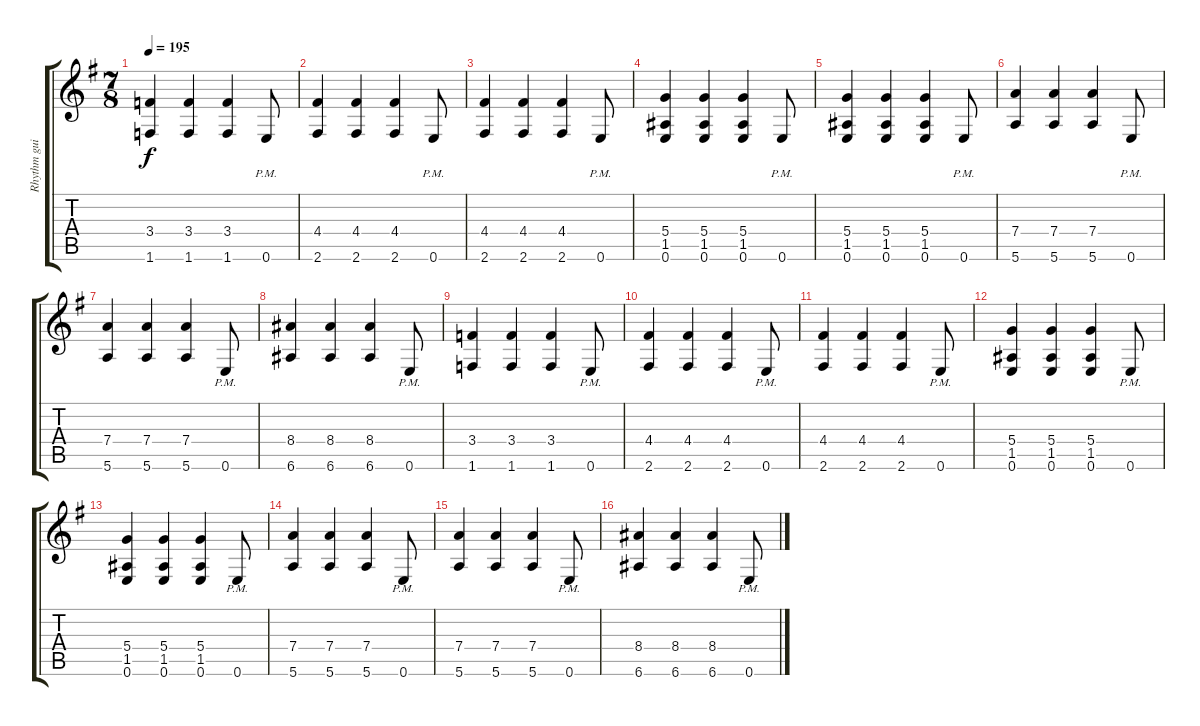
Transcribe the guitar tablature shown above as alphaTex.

\track ("Rhythm guitar" "Rhythm gui") {instrument distortionguitar}
\staff {score tabs}
\tuning (E4 B3 G3 D3 A2 E2) {hide}
\ts (7 8)
\tempo 195
\clef g2
\ks eminor
(3.4 1.6).4{dy f} (3.4 1.6).4 (3.4 1.6).4 0.6{pm}.8 |
(4.4 2.6).4 (4.4 2.6).4 (4.4 2.6).4 0.6{pm}.8 |
(4.4 2.6).4 (4.4 2.6).4 (4.4 2.6).4 0.6{pm}.8 |
(5.4 1.5 0.6).4 (5.4 1.5 0.6).4 (5.4 1.5 0.6).4 0.6{pm}.8 |
(5.4 1.5 0.6).4 (5.4 1.5 0.6).4 (5.4 1.5 0.6).4 0.6{pm}.8 |
(7.4 5.6).4 (7.4 5.6).4 (7.4 5.6).4 0.6{pm}.8 |
(7.4 5.6).4 (7.4 5.6).4 (7.4 5.6).4 0.6{pm}.8 |
(8.4 6.6).4 (8.4 6.6).4 (8.4 6.6).4 0.6{pm}.8 |
(3.4 1.6).4 (3.4 1.6).4 (3.4 1.6).4 0.6{pm}.8 |
(4.4 2.6).4 (4.4 2.6).4 (4.4 2.6).4 0.6{pm}.8 |
(4.4 2.6).4 (4.4 2.6).4 (4.4 2.6).4 0.6{pm}.8 |
(5.4 1.5 0.6).4 (5.4 1.5 0.6).4 (5.4 1.5 0.6).4 0.6{pm}.8 |
(5.4 1.5 0.6).4 (5.4 1.5 0.6).4 (5.4 1.5 0.6).4 0.6{pm}.8 |
(7.4 5.6).4 (7.4 5.6).4 (7.4 5.6).4 0.6{pm}.8 |
(7.4 5.6).4 (7.4 5.6).4 (7.4 5.6).4 0.6{pm}.8 |
(8.4 6.6).4 (8.4 6.6).4 (8.4 6.6).4 0.6{pm}.8
